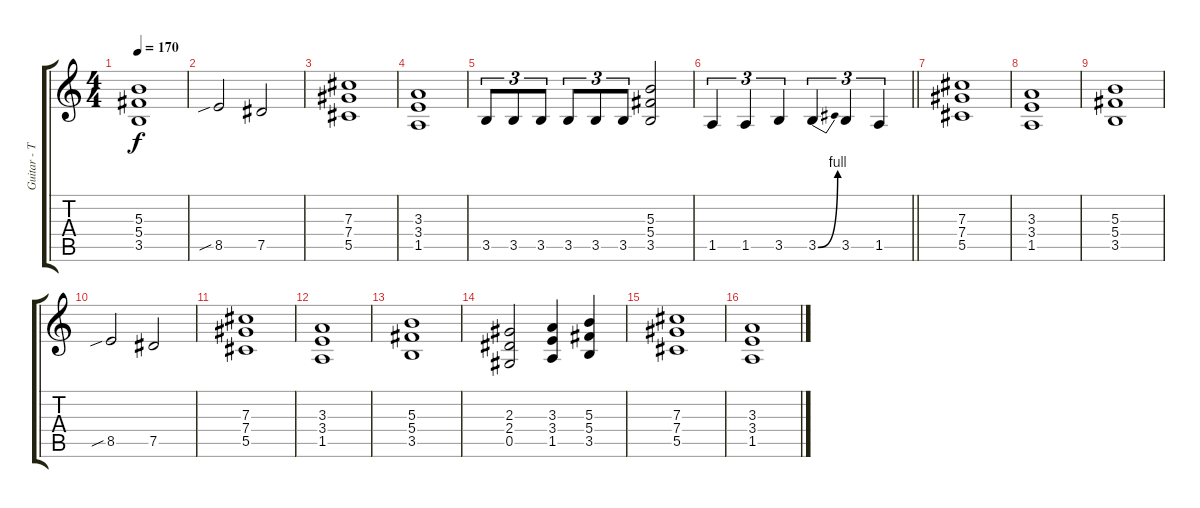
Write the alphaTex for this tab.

\track ("Guitar - Thomas Youngblood" "Guitar - T") {instrument distortionguitar}
\staff {score tabs}
\tuning (Eb4 Bb3 Gb3 Db3 Ab2 Eb2) {hide}
\ts (4 4)
\tempo 170
\clef g2
\ks c
(5.3 5.4 3.5).1{dy f} |
8.5{sib}.2 7.5.2 |
(7.3 7.4 5.5).1 |
(3.3 3.4 1.5).1 |
3.5.8{tu (3 2)} 3.5.8{tu (3 2)} 3.5.8{tu (3 2)} 3.5.8{tu (3 2)} 3.5.8{tu (3 2)} 3.5.8{tu (3 2)} (5.3 5.4 3.5).2 |
\barLineRight lightlight
1.5.4{tu (3 2)} 1.5.4{tu (3 2)} 3.5.4{tu (3 2)} 3.5{be (bend 0 0 60 4)}.4{tu (3 2)} 3.5.4{tu (3 2)} 1.5.4{tu (3 2)} |
(7.3 7.4 5.5).1 |
(3.3 3.4 1.5).1 |
(5.3 5.4 3.5).1 |
8.5{sib}.2 7.5.2 |
(7.3 7.4 5.5).1 |
(3.3 3.4 1.5).1 |
(5.3 5.4 3.5).1 |
(2.3 2.4 0.5).2 (3.3 3.4 1.5).4 (5.3 5.4 3.5).4 |
(7.3 7.4 5.5).1 |
(3.3 3.4 1.5).1
